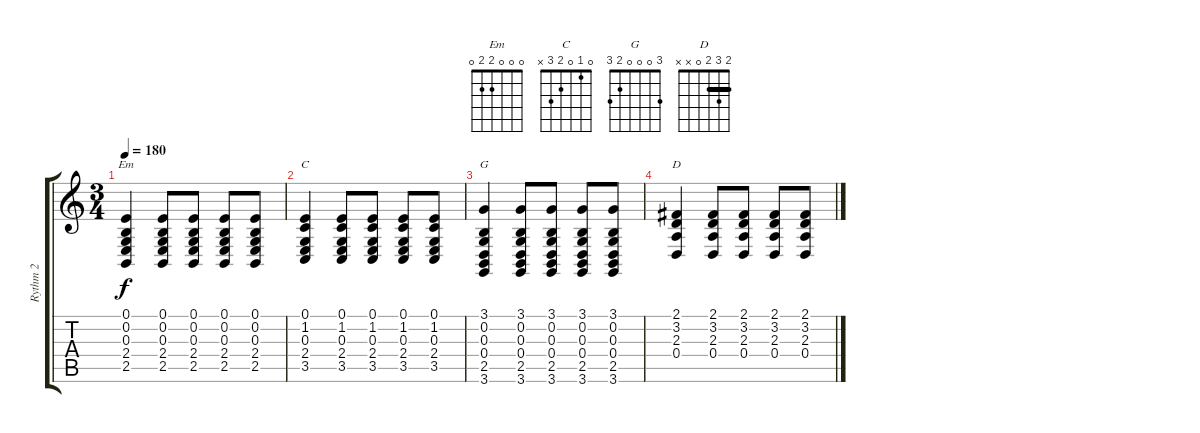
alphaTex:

\track ("Rythm 2" "Rythm 2") {instrument lead3calliope}
\staff {score tabs}
\tuning (E4 B3 G3 D3 A2 E2) {hide}
\chord ("Em" 0 0 0 2 2 0)
\chord ("C" 0 1 0 2 3 x)
\chord ("G" 3 0 0 0 2 3)
\chord ("D" 2 3 2 0 x x) {barre 2}
\ts (3 4)
\tempo 180
\clef g2
\ks c
(0.1 0.2 0.3 2.4 2.5).4{ch "Em" dy f} (0.1 0.2 0.3 2.4 2.5).8 (0.1 0.2 0.3 2.4 2.5).8 (0.1 0.2 0.3 2.4 2.5).8 (0.1 0.2 0.3 2.4 2.5).8 |
(0.1 1.2 0.3 2.4 3.5).4{ch "C"} (0.1 1.2 0.3 2.4 3.5).8 (0.1 1.2 0.3 2.4 3.5).8 (0.1 1.2 0.3 2.4 3.5).8 (0.1 1.2 0.3 2.4 3.5).8 |
(3.1 0.2 0.3 0.4 2.5 3.6).4{ch "G"} (3.1 0.2 0.3 0.4 2.5 3.6).8 (3.1 0.2 0.3 0.4 2.5 3.6).8 (3.1 0.2 0.3 0.4 2.5 3.6).8 (3.1 0.2 0.3 0.4 2.5 3.6).8 |
(2.1 3.2 2.3 0.4).4{ch "D"} (2.1 3.2 2.3 0.4).8 (2.1 3.2 2.3 0.4).8 (2.1 3.2 2.3 0.4).8 (2.1 3.2 2.3 0.4).8
